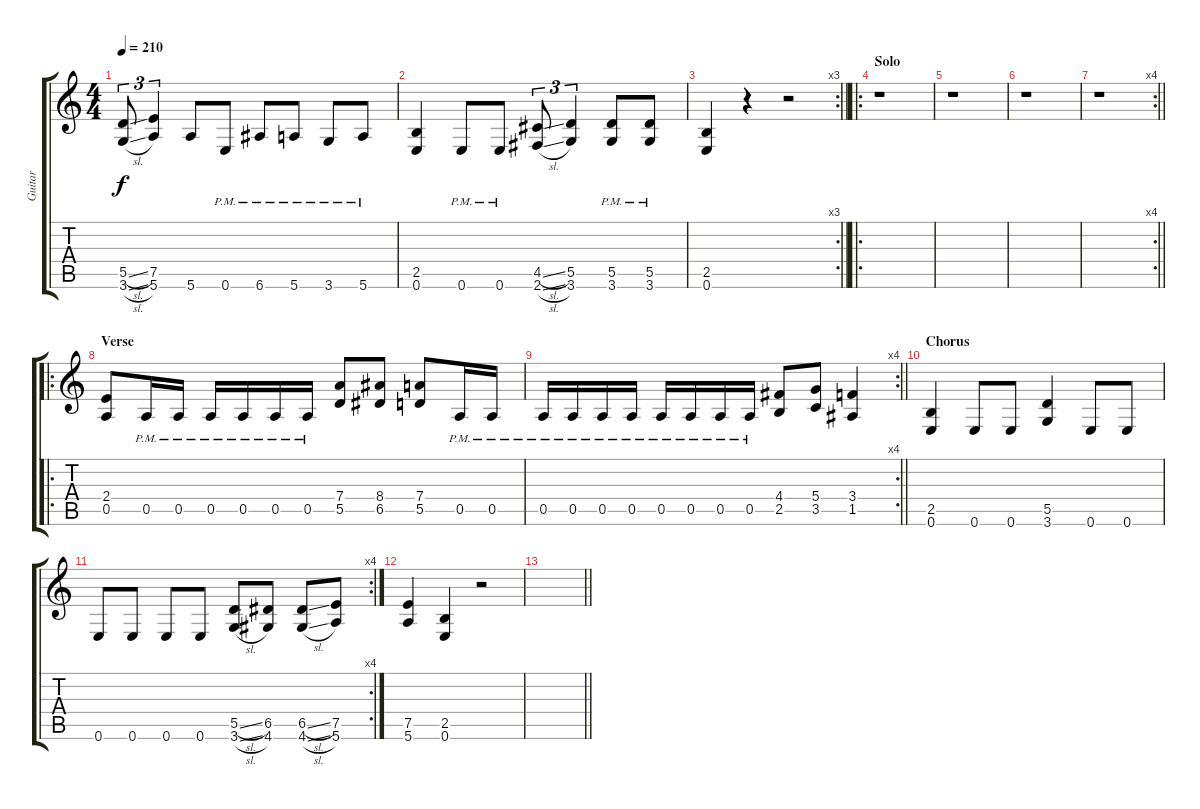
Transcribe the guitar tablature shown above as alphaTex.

\track ("Guitar" "Guitar") {instrument distortionguitar}
\staff {score tabs}
\tuning (E4 B3 G3 D3 A2 E2) {hide}
\ts (4 4)
\tempo 210
\clef g2
\ks c
(5.5{sl} 3.6{sl}).8{tu (3 2) dy f} (7.5 5.6).4{tu (3 2)} 5.6.8 0.6{pm}.8 6.6{pm}.8 5.6{pm}.8 3.6{pm}.8 5.6{pm}.8 |
(2.5 0.6).4 0.6{pm}.8 0.6{pm}.8 (4.5{sl} 2.6{sl}).8{tu (3 2)} (5.5 3.6).4{tu (3 2)} (5.5{pm} 3.6{pm}).8 (5.5{pm} 3.6{pm}).8 |
\rc 3
\barLineRight lightlight
(2.5 0.6).4 r.4 r.2 |
\ro
\section ("" "Solo")
r.1 |
r.1 |
r.1 |
\rc 4
\barLineRight lightlight
r.1 |
\ro
\section ("" "Verse")
(2.4 0.5).8 0.5{pm}.16 0.5{pm}.16 0.5{pm}.16 0.5{pm}.16 0.5{pm}.16 0.5{pm}.16 (7.4 5.5).8 (8.4 6.5).8 (7.4 5.5).8 0.5{pm}.16 0.5{pm}.16 |
\rc 4
\barLineRight lightlight
0.5{pm}.16 0.5{pm}.16 0.5{pm}.16 0.5{pm}.16 0.5{pm}.16 0.5{pm}.16 0.5{pm}.16 0.5{pm}.16 (4.4 2.5).8 (5.4 3.5).8 (3.4 1.5).4 |
\section ("" "Chorus")
(2.5 0.6).4 0.6.8 0.6.8 (5.5 3.6).4 0.6.8 0.6.8 |
\rc 4
0.6.8 0.6.8 0.6.8 0.6.8 (5.5{sl} 3.6{sl}).8 (6.5 4.6).8 (6.5{sl} 4.6{sl}).8 (7.5 5.6).8 |
(7.5 5.6).4 (2.5 0.6).4 r.2 |
\barLineRight lightlight
